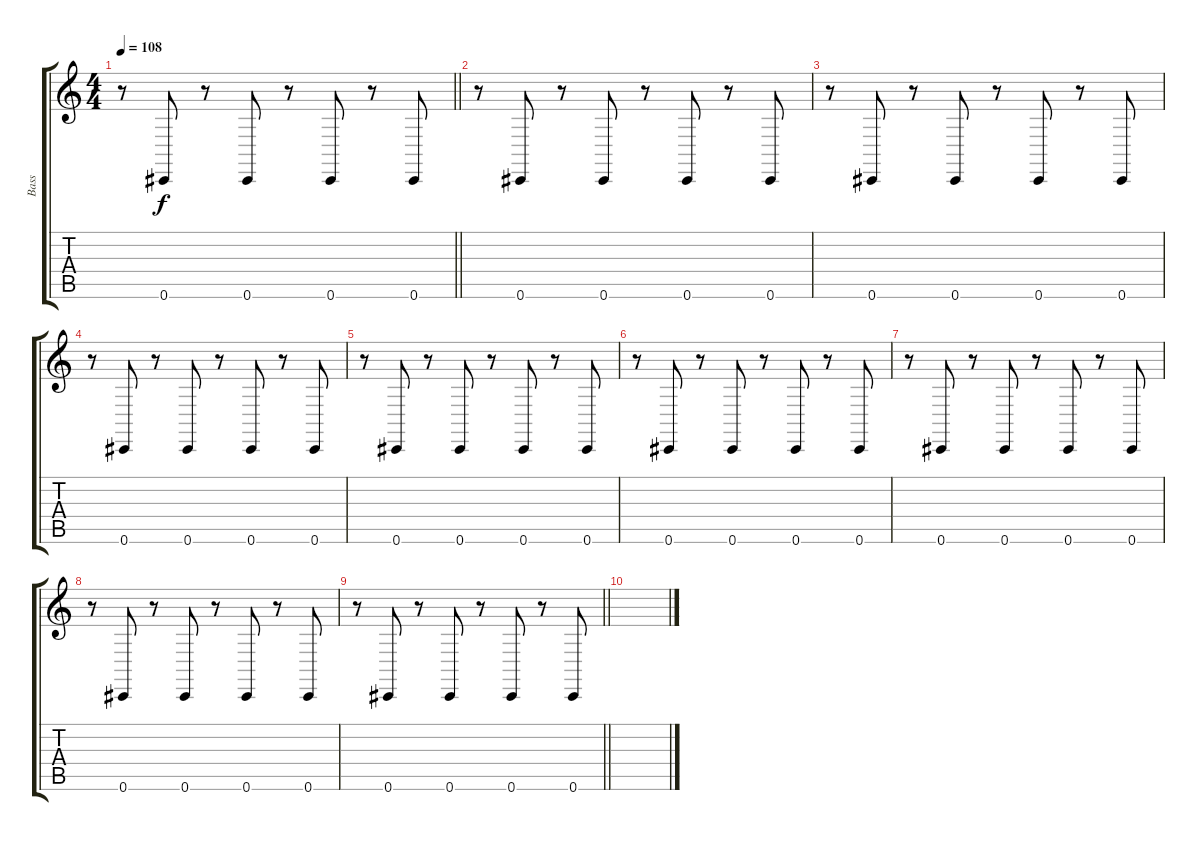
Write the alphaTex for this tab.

\track ("Bass" "Bass") {instrument lead8bassandlead}
\staff {score tabs}
\tuning (Eb4 Bb3 Gb3 Db3 Ab2 Db2) {hide}
\ts (4 4)
\tempo 108
\clef g2
\barLineRight lightlight
\ks c
r.8{dy f} 0.6.8 r.8 0.6.8 r.8 0.6.8 r.8 0.6.8 |
\section ("" "")
r.8 0.6.8 r.8 0.6.8 r.8 0.6.8 r.8 0.6.8 |
r.8 0.6.8 r.8 0.6.8 r.8 0.6.8 r.8 0.6.8 |
r.8 0.6.8 r.8 0.6.8 r.8 0.6.8 r.8 0.6.8 |
r.8 0.6.8 r.8 0.6.8 r.8 0.6.8 r.8 0.6.8 |
r.8 0.6.8 r.8 0.6.8 r.8 0.6.8 r.8 0.6.8 |
r.8 0.6.8 r.8 0.6.8 r.8 0.6.8 r.8 0.6.8 |
r.8 0.6.8 r.8 0.6.8 r.8 0.6.8 r.8 0.6.8 |
\barLineRight lightlight
r.8 0.6.8 r.8 0.6.8 r.8 0.6.8 r.8 0.6.8 |
\section ("" "")
